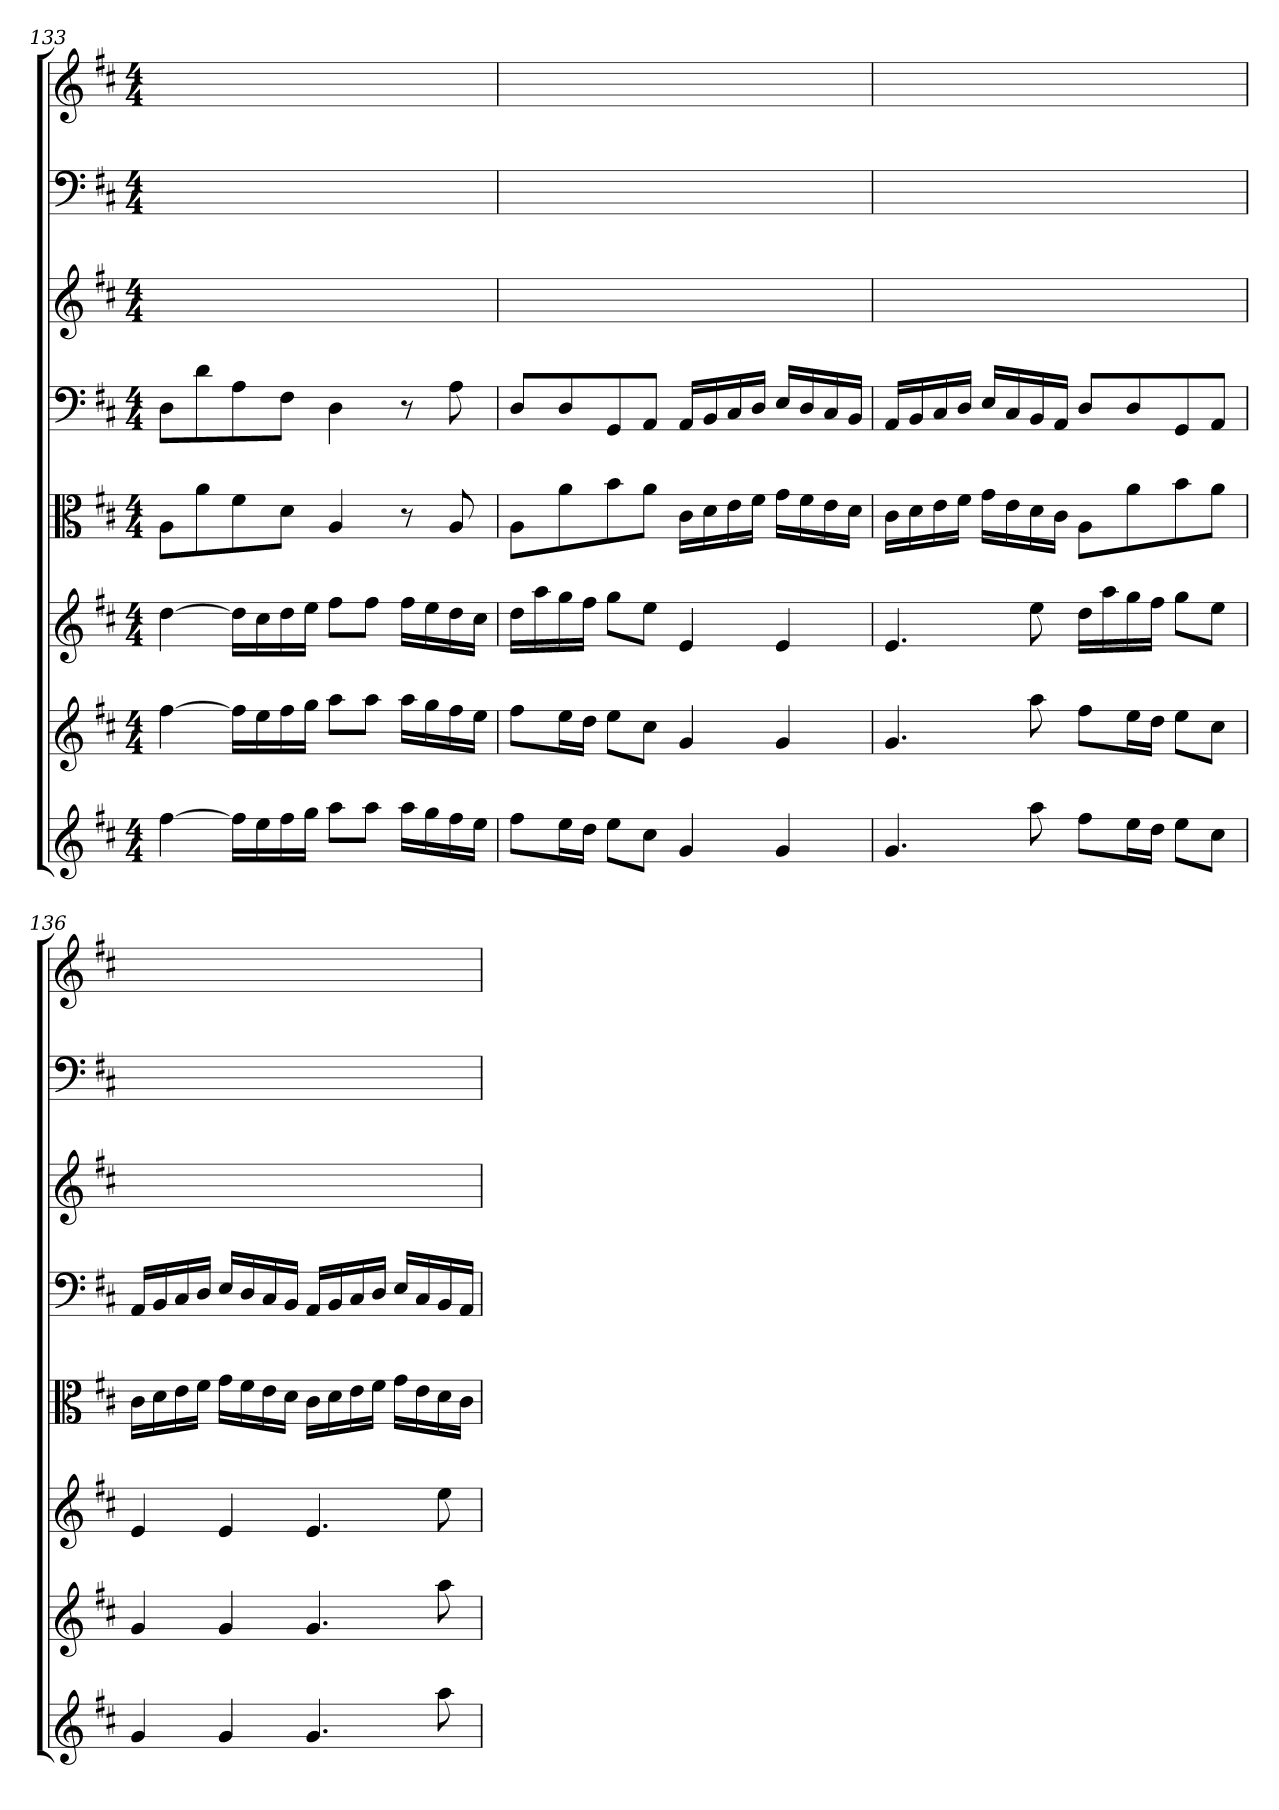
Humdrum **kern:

**kern	**kern	**kern	**kern	**kern	**kern	**kern	**kern
*part8	*part7	*part6	*part5	*part4	*part3	*part2	*part1
*staff8	*staff7	*staff6	*staff5	*staff4	*staff3	*staff2	*staff1
*clefG2	*clefG2	*clefG2	*clefC3	*clefF4	*clefG2	*clefF4	*clefG2
*k[f#c#]	*k[f#c#]	*k[f#c#]	*k[f#c#]	*k[f#c#]	*k[f#c#]	*k[f#c#]	*k[f#c#]
*D:	*D:	*D:	*D:	*D:	*D:	*D:	*D:
*M4/4	*M4/4	*M4/4	*M4/4	*M4/4	*M4/4	*M4/4	*M4/4
=133	=133	=133	=133	=133	=133	=133	=133
[4ff#\	[4ff#\	[4dd\	8A\L	8D\L	1ryy	1ryy	1ryy
.	.	.	8a\	8d\	.	.	.
16ff#\LL]	16ff#\LL]	16dd\LL]	8f#\	8A\	.	.	.
16ee\	16ee\	16cc#\	.	.	.	.	.
16ff#\	16ff#\	16dd\	8d\J	8F#\J	.	.	.
16gg\JJ	16gg\JJ	16ee\JJ	.	.	.	.	.
8aa\L	8aa\L	8ff#\L	4A/	4D\	.	.	.
8aa\J	8aa\J	8ff#\J	.	.	.	.	.
16aa\LL	16aa\LL	16ff#\LL	8r	8r	.	.	.
16gg\	16gg\	16ee\	.	.	.	.	.
16ff#\	16ff#\	16dd\	8A/	8A\	.	.	.
16ee\JJ	16ee\JJ	16cc#\JJ	.	.	.	.	.
=134	=134	=134	=134	=134	=134	=134	=134
8ff#\L	8ff#\L	16dd\LL	8A\L	8D/L	1ryy	1ryy	1ryy
.	.	16aa\	.	.	.	.	.
16ee\L	16ee\L	16gg\	8a\	8D/	.	.	.
16dd\JJ	16dd\JJ	16ff#\JJ	.	.	.	.	.
8ee\L	8ee\L	8gg\L	8b\	8GG/	.	.	.
8cc#\J	8cc#\J	8ee\J	8a\J	8AA/J	.	.	.
4g/	4g/	4e/	16c#\LL	16AA/LL	.	.	.
.	.	.	16d\	16BB/	.	.	.
.	.	.	16e\	16C#/	.	.	.
.	.	.	16f#\JJ	16D/JJ	.	.	.
4g/	4g/	4e/	16g\LL	16E/LL	.	.	.
.	.	.	16f#\	16D/	.	.	.
.	.	.	16e\	16C#/	.	.	.
.	.	.	16d\JJ	16BB/JJ	.	.	.
=135	=135	=135	=135	=135	=135	=135	=135
4.g/	4.g/	4.e/	16c#\LL	16AA/LL	1ryy	1ryy	1ryy
.	.	.	16d\	16BB/	.	.	.
.	.	.	16e\	16C#/	.	.	.
.	.	.	16f#\JJ	16D/JJ	.	.	.
.	.	.	16g\LL	16E/LL	.	.	.
.	.	.	16e\	16C#/	.	.	.
8aa\	8aa\	8ee\	16d\	16BB/	.	.	.
.	.	.	16c#\JJ	16AA/JJ	.	.	.
8ff#\L	8ff#\L	16dd\LL	8A\L	8D/L	.	.	.
.	.	16aa\	.	.	.	.	.
16ee\L	16ee\L	16gg\	8a\	8D/	.	.	.
16dd\JJ	16dd\JJ	16ff#\JJ	.	.	.	.	.
8ee\L	8ee\L	8gg\L	8b\	8GG/	.	.	.
8cc#\J	8cc#\J	8ee\J	8a\J	8AA/J	.	.	.
=136	=136	=136	=136	=136	=136	=136	=136
4g/	4g/	4e/	16c#\LL	16AA/LL	1ryy	1ryy	1ryy
.	.	.	16d\	16BB/	.	.	.
.	.	.	16e\	16C#/	.	.	.
.	.	.	16f#\JJ	16D/JJ	.	.	.
4g/	4g/	4e/	16g\LL	16E/LL	.	.	.
.	.	.	16f#\	16D/	.	.	.
.	.	.	16e\	16C#/	.	.	.
.	.	.	16d\JJ	16BB/JJ	.	.	.
4.g/	4.g/	4.e/	16c#\LL	16AA/LL	.	.	.
.	.	.	16d\	16BB/	.	.	.
.	.	.	16e\	16C#/	.	.	.
.	.	.	16f#\JJ	16D/JJ	.	.	.
.	.	.	16g\LL	16E/LL	.	.	.
.	.	.	16e\	16C#/	.	.	.
8aa\	8aa\	8ee\	16d\	16BB/	.	.	.
.	.	.	16c#\JJ	16AA/JJ	.	.	.
=	=	=	=	=	=	=	=
*-	*-	*-	*-	*-	*-	*-	*-
